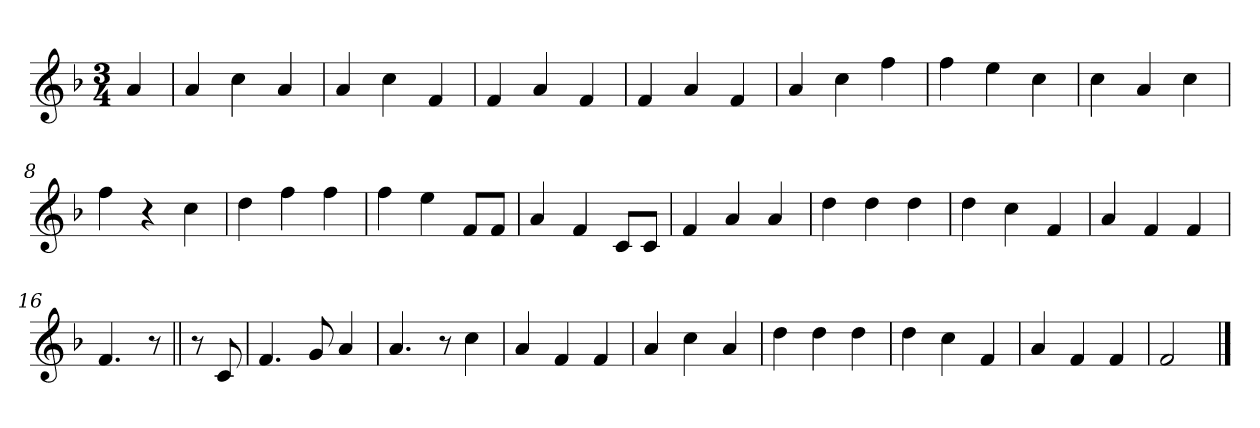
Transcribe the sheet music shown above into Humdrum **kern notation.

**kern
*part1
*staff1
*clefG2
*k[b-]
*F:
*M3/4
*MM120
=
4a
=1
4a
4cc
4a
=2
4a
4cc
4f
=3
4f
4a
4f
=4
4f
4a
4f
=5
4a
4cc
4ff
=6
4ff
4ee
4cc
=7
4cc
4a
4cc
=8
4ff
4r
4cc
=9
4dd
4ff
4ff
=10
4ff
4ee
8f/L
8f/J
=11
4a
4f
8c/L
8c/J
=12
4f
4a
4a
=13
4dd
4dd
4dd
=14
4dd
4cc
4f
=15
4a
4f
4f
=16
4.f
8r
=||
8r
8c
=17
4.f
8g
4a
=18
4.a
8r
4cc
=19
4a
4f
4f
=20
4a
4cc
4a
=21
4dd
4dd
4dd
=22
4dd
4cc
4f
=23
4a
4f
4f
=24
2f
==
*-
